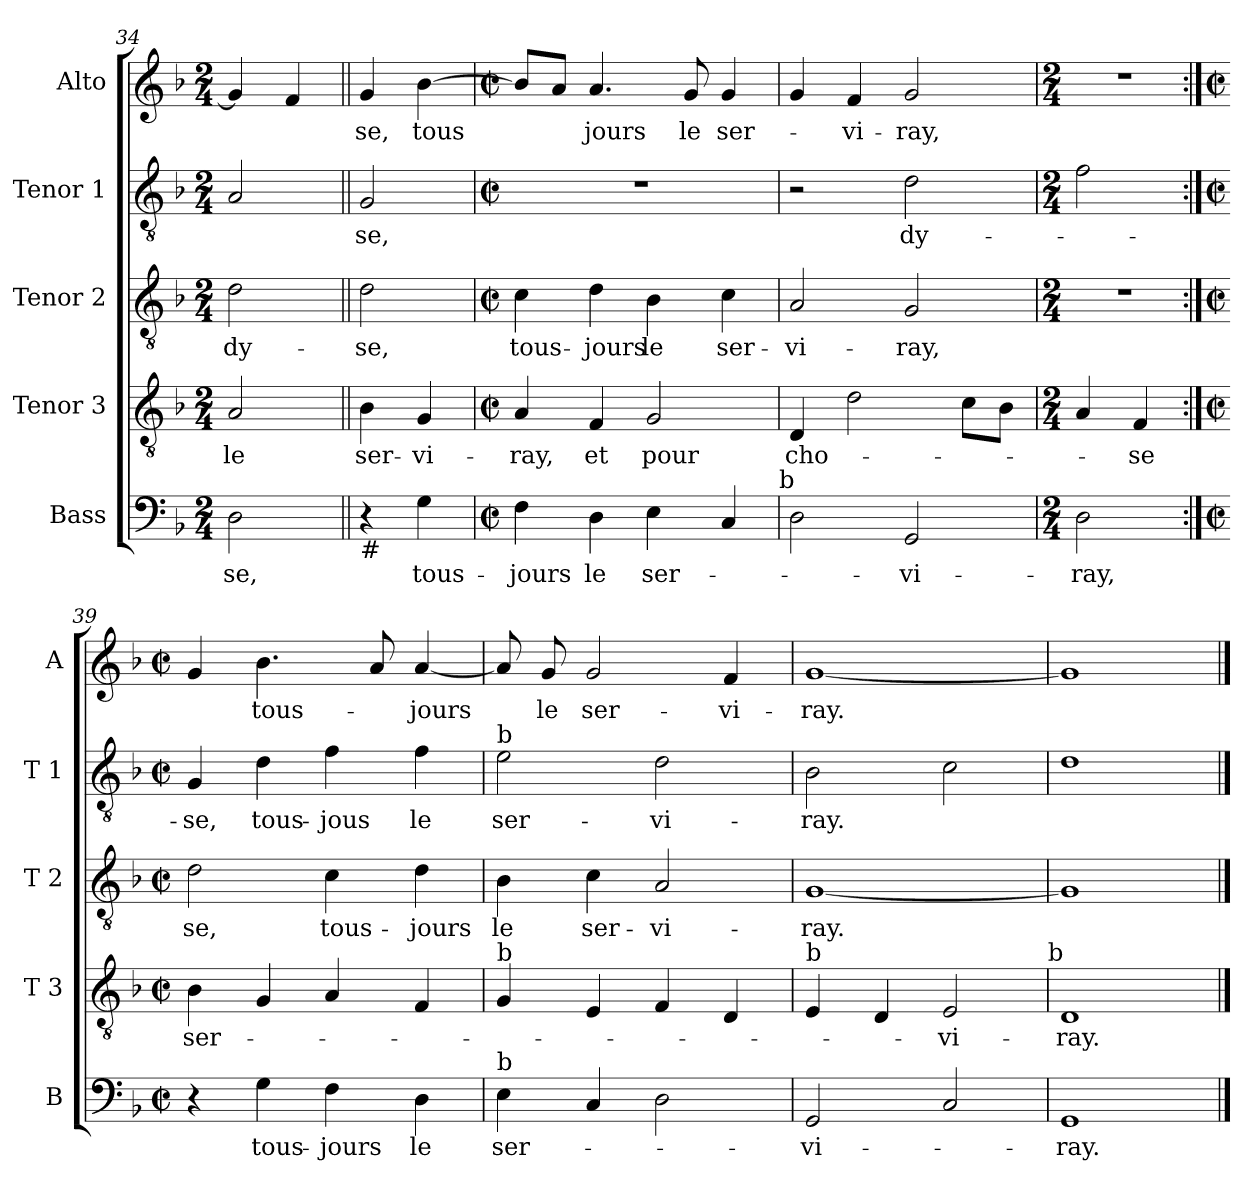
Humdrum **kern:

**kern	**text	**kern	**text	**kern	**text	**kern	**text	**kern	**text
*part5	*part5	*part4	*part4	*part3	*part3	*part2	*part2	*part1	*part1
*staff5	*staff5	*staff4	*staff4	*staff3	*staff3	*staff2	*staff2	*staff1	*staff1
*I"Bass	*	*I"Tenor 3	*	*I"Tenor 2	*	*I"Tenor 1	*	*I"Alto	*
*I'B	*	*I'T 3	*	*I'T 2	*	*I'T 1	*	*I'A	*
*clefF4	*	*clefGv2	*	*clefGv2	*	*clefGv2	*	*clefG2	*
*k[b-]	*	*k[b-]	*	*k[b-]	*	*k[b-]	*	*k[b-]	*
*F:	*	*F:	*	*F:	*	*F:	*	*F:	*
*M2/4	*	*M2/4	*	*M2/4	*	*M2/4	*	*M2/4	*
=34	=34	=34	=34	=34	=34	=34	=34	=34	=34
2D\	-se,	2A/	le	2d\	dy-	2A/	.	4g/]	.
.	.	.	.	.	.	.	.	4f/	.
=35||	=35||	=35||	=35||	=35||	=35||	=35||	=35||	=35||	=35||
!LO:TX:b:t=#	!	!	!	!	!	!	!	!	!
4r	.	4B-\	ser-	2d\	-se,	2G/	-se,	4g/	-se,
4G\	tous-	4G/	-vi-	.	.	.	.	[4b-\	tous
=36	=36	=36	=36	=36	=36	=36	=36	=36	=36
*M2/2	*	*M2/2	*	*M2/2	*	*M2/2	*	*M2/2	*
*met(c|)	*	*met(c|)	*	*met(c|)	*	*met(c|)	*	*met(c|)	*
4F\	-jours	4A/	-ray,	4c\	tous-	1r	.	8b-/L]	.
.	.	.	.	.	.	.	.	8a/J	.
4D\	le	4F/	et	4d\	-jours	.	.	4.a/	jours
4E\	ser-	2G/	pour	4B-\	le	.	.	.	.
.	.	.	.	.	.	.	.	8g/	le
4C/	.	.	.	4c\	ser-	.	.	4g/	ser-
!LO:TX:a:t=b	!	!	!	!	!	!	!	!	!
!!LO:LB:g=z
=37	=37	=37	=37	=37	=37	=37	=37	=37	=37
2D\	.	4D/	cho-	2A/	-vi-	2r	.	4g/	.
.	.	2d\	.	.	.	.	.	4f/	-vi-
2GG/	-vi-	.	.	2G/	-ray,	2d\	dy-	2g/	-ray,
.	.	8c\L	.	.	.	.	.	.	.
.	.	8B-\J	.	.	.	.	.	.	.
=38	=38	=38	=38	=38	=38	=38	=38	=38	=38
*M2/4	*	*M2/4	*	*M2/4	*	*M2/4	*	*M2/4	*
2D\	-ray,	4A/	.	2r	.	2f\	.	2r	.
.	.	4F/	-se	.	.	.	.	.	.
=39:|!	=39:|!	=39:|!	=39:|!	=39:|!	=39:|!	=39:|!	=39:|!	=39:|!	=39:|!
*M2/2	*	*M2/2	*	*M2/2	*	*M2/2	*	*M2/2	*
*met(c|)	*	*met(c|)	*	*met(c|)	*	*met(c|)	*	*met(c|)	*
4r	.	4B-\	ser-	2d\	se,	4G/	-se,	4g/	.
4G\	tous-	4G/	.	.	.	4d\	tous-	4.b-\	tous-
4F\	-jours	4A/	.	4c\	tous-	4f\	-jous	.	.
.	.	.	.	.	.	.	.	8a/	.
4D\	le	4F/	.	4d\	-jours	4f\	le	[4a/	-jours
=40	=40	=40	=40	=40	=40	=40	=40	=40	=40
!	!	!	!	!	!	!LO:TX:a:t=b	!	!	!
!	!	!LO:TX:a:t=b	!	!	!	!	!	!	!
!LO:TX:a:t=b	!	!	!	!	!	!	!	!	!
4E\	ser-	4G/	.	4B-\	le	2e\	ser-	8a/]	.
.	.	.	.	.	.	.	.	8g/	le
4C/	.	4E/	.	4c\	ser-	.	.	2g/	ser-
2D\	.	4F/	.	2A/	-vi-	2d\	-vi-	.	.
.	.	4D/	.	.	.	.	.	4f/	-vi-
=41	=41	=41	=41	=41	=41	=41	=41	=41	=41
!	!	!LO:TX:a:t=b	!	!	!	!	!	!	!
2GG/	-vi-	4E/	.	[1G	-ray.	2B-\	-ray.	[1g	-ray.
.	.	4D/	.	.	.	.	.	.	.
2C/	.	2E/	-vi-	.	.	2c\	.	.	.
!	!	!LO:TX:a:t=b	!	!	!	!	!	!	!
=42	=42	=42	=42	=42	=42	=42	=42	=42	=42
1GG	-ray.	1D	-ray.	1G]	.	1d	.	1g]	.
==	==	==	==	==	==	==	==	==	==
*-	*-	*-	*-	*-	*-	*-	*-	*-	*-
